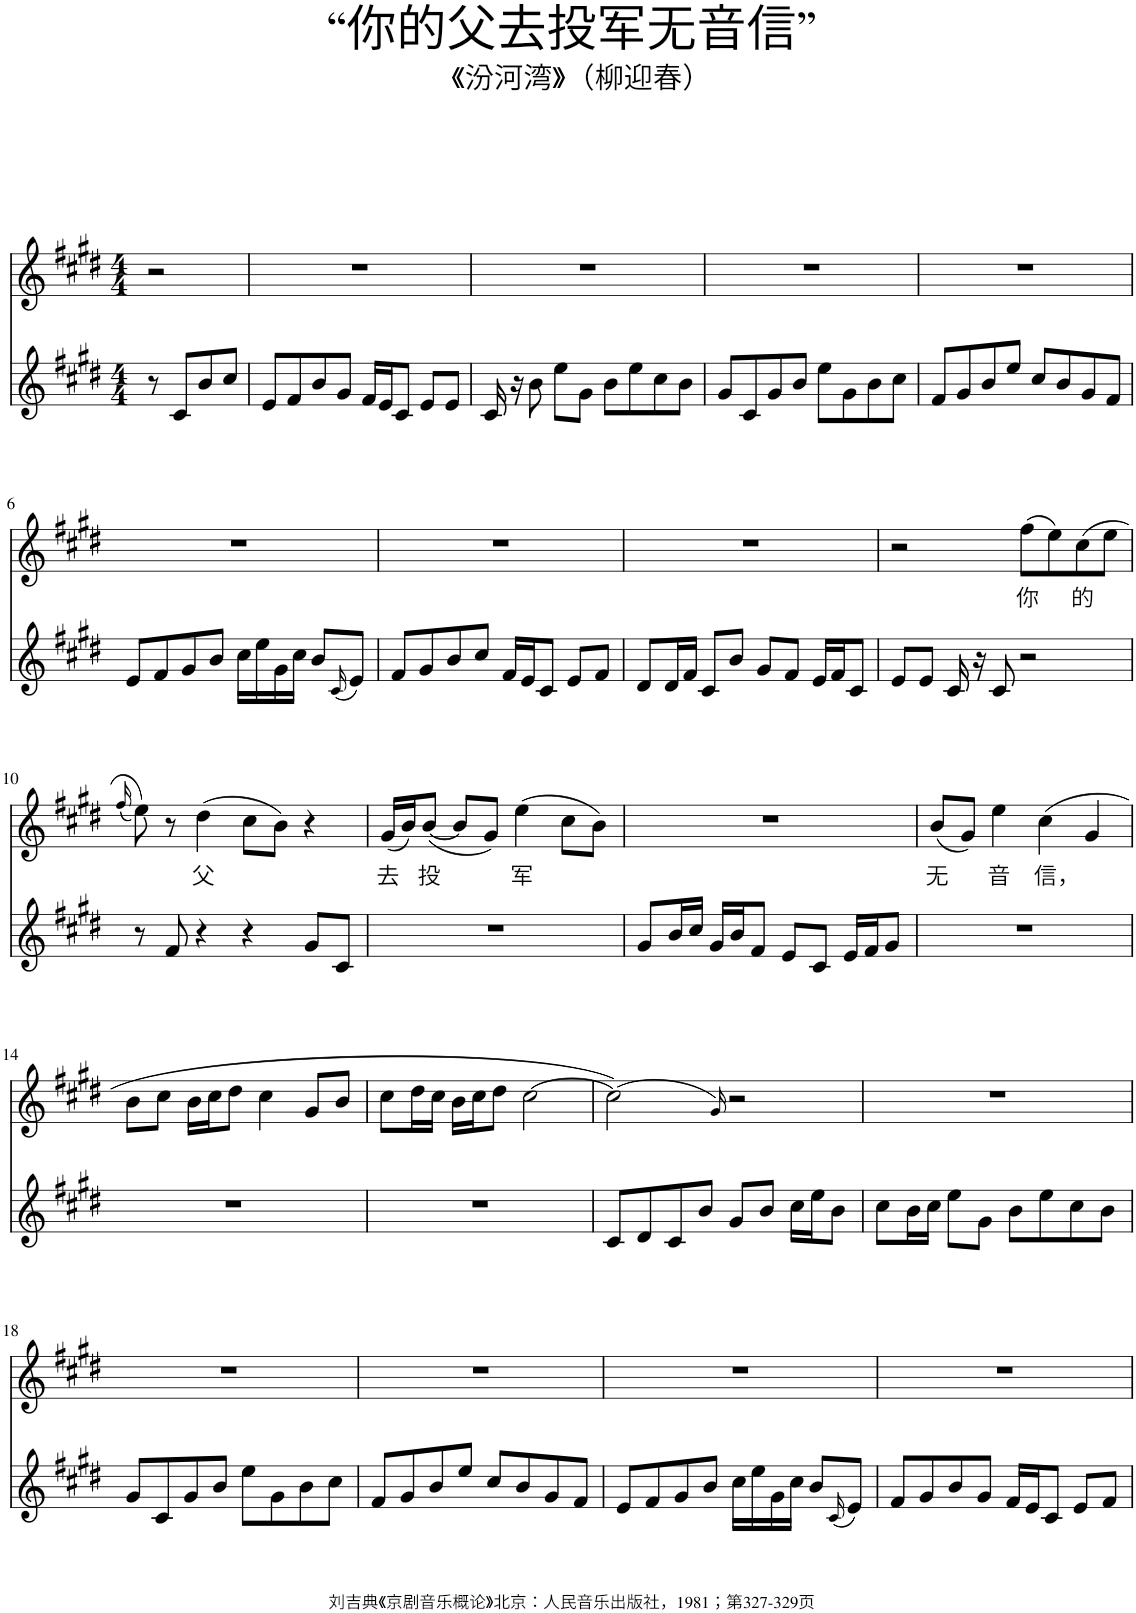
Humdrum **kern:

**kern	**kern	**text
*part2	*part1	*part1
*staff2	*staff1	*staff1
*I"Piano	*I"Piano	*
*I'Pno	*I'Pno	*
*clefG2	*clefG2	*
*k[f#c#g#d#]	*k[f#c#g#d#]	*
*M4/4	*M4/4	*
=1	=1	=1
8r	2r	.
8c#/L	.	.
8b/	.	.
8cc#/J	.	.
=2	=2	=2
8e/L	1r	.
8f#/	.	.
8b/	.	.
8g#/J	.	.
16f#/LL	.	.
16e/J	.	.
8c#/J	.	.
8e/L	.	.
8e/J	.	.
=3	=3	=3
16c#/	1r	.
16r	.	.
8b\	.	.
8ee\L	.	.
8g#\J	.	.
8b\L	.	.
8ee\	.	.
8cc#\	.	.
8b\J	.	.
=4	=4	=4
8g#/L	1r	.
8c#/	.	.
8g#/	.	.
8b/J	.	.
8ee\L	.	.
8g#\	.	.
8b\	.	.
8cc#\J	.	.
=5	=5	=5
8f#/L	1r	.
8g#/	.	.
8b/	.	.
8ee/J	.	.
8cc#/L	.	.
8b/	.	.
8g#/	.	.
8f#/J	.	.
!!LO:LB:g=z
=6	=6	=6
8e/L	1r	.
8f#/	.	.
8g#/	.	.
8b/J	.	.
16cc#\LL	.	.
16ee\	.	.
16g#\	.	.
16cc#\JJ	.	.
8b/L	.	.
(16qc#/	.	.
8e/J)	.	.
=7	=7	=7
8f#/L	1r	.
8g#/	.	.
8b/	.	.
8cc#/J	.	.
16f#/LL	.	.
16e/J	.	.
8c#/J	.	.
8e/L	.	.
8f#/J	.	.
=8	=8	=8
8d#/L	1r	.
16d#/L	.	.
16f#/JJ	.	.
8c#/L	.	.
8b/J	.	.
8g#/L	.	.
8f#/J	.	.
16e/LL	.	.
16f#/J	.	.
8c#/J	.	.
=9	=9	=9
8e/L	2r	.
8e/J	.	.
16c#/	.	.
16r	.	.
8c#/	.	.
!	!	!LO:LY:b
2r	(8ff#\L	你
.	8ee\)	.
!	!	!LO:LY:b
.	(8cc#\	的
.	8ee\J	.
!!LO:LB:g=z
=10	=10	=10
.	(16qff#/	.
8r	8ee\))	.
8f#/	8r	.
!	!	!LO:LY:b
4r	(4dd#\	父
4r	8cc#\L	.
.	8b\J)	.
8g#/L	4r	.
8c#/J	.	.
=11	=11	=11
!	!	!LO:LY:b
1r	(16g#/LL	去
.	16b/J)	.
!	!	!LO:LY:b
.	([8b/J	投
.	8b/L]	.
.	8g#/J)	.
!	!	!LO:LY:b
.	(4ee\	军
.	8cc#\L	.
.	8b\J)	.
=12	=12	=12
8g#/L	1r	.
16b/L	.	.
16cc#/JJ	.	.
16g#/LL	.	.
16b/J	.	.
8f#/J	.	.
8e/L	.	.
8c#/J	.	.
16e/LL	.	.
16f#/J	.	.
8g#/J	.	.
=13	=13	=13
!	!	!LO:LY:b
1r	(8b/L	无
.	8g#/J)	.
!	!	!LO:LY:b
.	4ee\	音
!	!	!LO:LY:b
.	(4cc#\	信，
.	4g#/	.
!!LO:LB:g=z
=14	=14	=14
1r	8b\L	.
.	8cc#\J	.
.	16b\LL	.
.	16cc#\J	.
.	8dd#\J	.
.	4cc#\	.
.	8g#/L	.
.	8b/J	.
=15	=15	=15
1r	8cc#\L	.
.	16dd#\L	.
.	16cc#\JJ	.
.	16b\LL	.
.	16cc#\J	.
.	8dd#\J	.
.	[2cc#\	.
=16	=16	=16
8c#/L	(2cc#\])	.
8d#/	.	.
8c#/	.	.
8b/J	.	.
.	16qg#/)	.
8g#/L	2r	.
8b/J	.	.
16cc#\LL	.	.
16ee\J	.	.
8b\J	.	.
=17	=17	=17
8cc#\L	1r	.
16b\L	.	.
16cc#\JJ	.	.
8ee\L	.	.
8g#\J	.	.
8b\L	.	.
8ee\	.	.
8cc#\	.	.
8b\J	.	.
!!LO:LB:g=z
=18	=18	=18
8g#/L	1r	.
8c#/	.	.
8g#/	.	.
8b/J	.	.
8ee\L	.	.
8g#\	.	.
8b\	.	.
8cc#\J	.	.
=19	=19	=19
8f#/L	1r	.
8g#/	.	.
8b/	.	.
8ee/J	.	.
8cc#/L	.	.
8b/	.	.
8g#/	.	.
8f#/J	.	.
=20	=20	=20
8e/L	1r	.
8f#/	.	.
8g#/	.	.
8b/J	.	.
16cc#\LL	.	.
16ee\	.	.
16g#\	.	.
16cc#\JJ	.	.
8b/L	.	.
(16qc#/	.	.
8e/J)	.	.
=21	=21	=21
8f#/L	1r	.
8g#/	.	.
8b/	.	.
8g#/J	.	.
16f#/LL	.	.
16e/J	.	.
8c#/J	.	.
8e/L	.	.
8f#/J	.	.
=	=	=
*-	*-	*-
